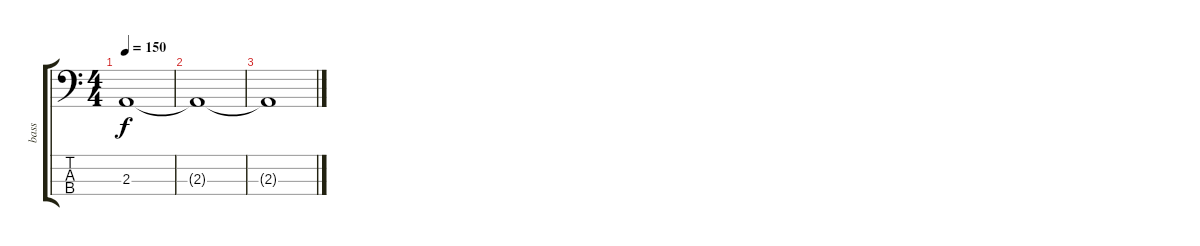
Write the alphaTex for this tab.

\track ("bass" "bass") {instrument electricbassfinger}
\staff {score tabs}
\tuning (F2 C2 G1 D1) {hide}
\ts (4 4)
\tempo 150
\clef f4
\ks c
2.3{t}.1{dy f} |
2.3{t}.1 |
2.3{t}.1
